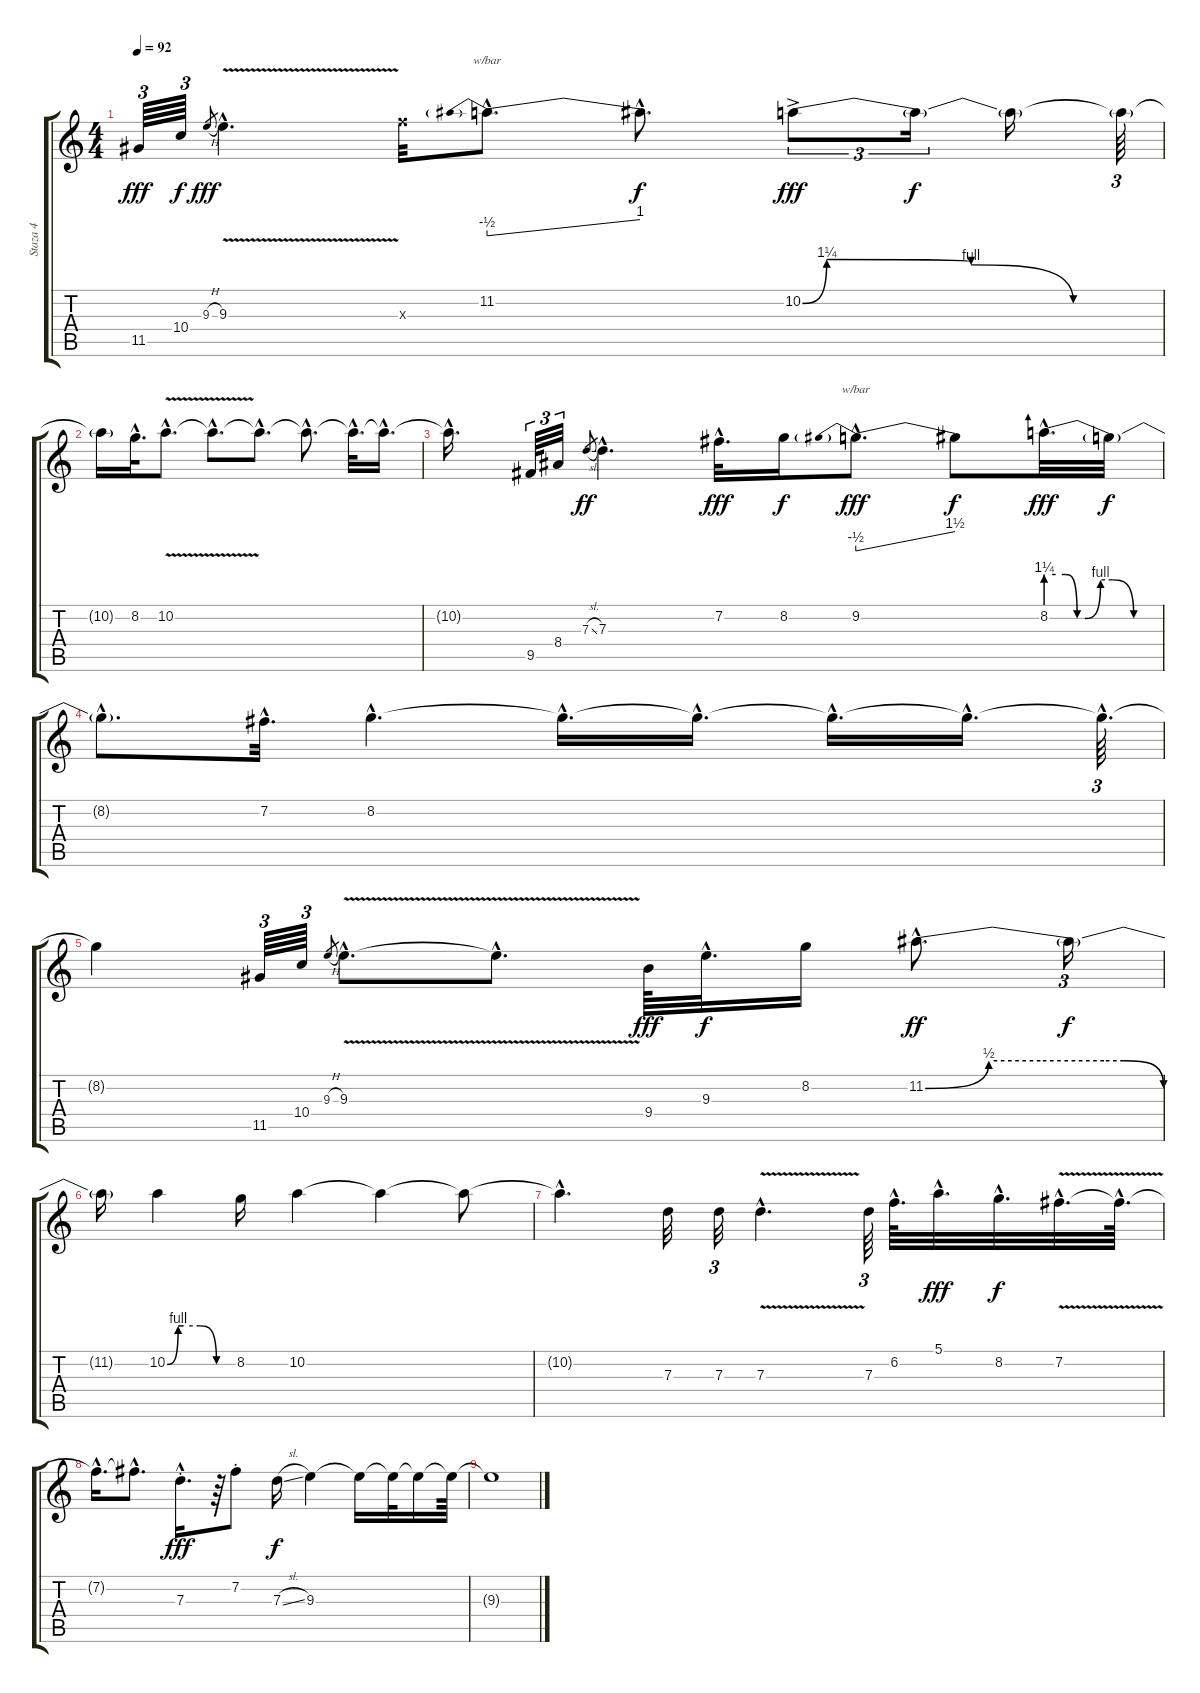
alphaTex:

\track ("Staza 4" "Staza 4") {instrument overdrivenguitar}
\staff {score tabs}
\tuning (E4 B3 G3 D3 A2 E2) {hide}
\ts (4 4)
\tempo 92
\clef g2
\ks c
11.5.64{tu (3 2) dy fff} 10.4.64{tu (3 2) dy f} 9.3{h}.8{gr dy fff} 9.3{v hac}.4{d} 10.3{x}.32 11.2{hac}.8{d tbe (predivedive default 0 -2 60 4)} 11.2{hac t}.8{d dy f} 10.2{be (custom 0 0 4 5 28 4 45 0 60 0) ac}.8{tu (3 2) dy fff} 10.2{t}.16{tu (3 2) dy f} 10.2{t}.16 10.2{t}.64{tu (3 2)} |
10.2{t}.16 8.2{hac}.32{d} 10.2{v hac}.8{d} 10.2{hac t}.8{d} 10.2{hac t}.8{d} 10.2{hac t}.8{d} 10.2{hac t}.32{d} 10.2{hac t}.16{d} |
10.2{hac t}.16{d} 9.5.64{tu (3 2)} 8.4.32{tu (3 2)} 7.3{sl}.8{gr dy ff} 7.3{hac}.4{d} 7.2{hac}.32{d dy fff} 8.2.16{dy f} 9.2{hac}.8{d tbe (predivedive default 0 -2 60 6) dy fff} 9.2{t}.8{dy f} 8.2{be (custom 0 5 5 5 10 5 16 0 20 0 28 4 34 4 45 0 60 0) hac}.32{d dy fff} 8.2{t}.32{dy f} |
8.2{hac t}.8{d} 7.2{hac}.32{d} 8.2{hac}.4{d} 8.2{hac t}.16{d} 8.2{hac t}.16{d} 8.2{hac t}.16{d} 8.2{hac t}.16{d} 8.2{hac t}.64{d tu (3 2)} |
8.2{t}.4 11.5.64{tu (3 2)} 10.4.64{tu (3 2)} 9.3{h}.8{gr} 9.3{v hac}.8{d} 9.3{hac t}.8{d} 9.4.64{dy fff} 9.3{hac}.32{d dy f} 8.2.16 11.2{be (custom 0 0 16 2 29 2 45 2 50 2 60 0) hac}.8{d dy ff} 11.2{t}.16{tu (3 2) dy f} |
11.2{t}.16 10.2{be (custom 0 0 10 4 15 4 30 4 45 0 60 0)}.4 8.2.16 10.2.4 10.2{t}.4 10.2{t}.8 |
10.2{hac t}.4{d} 7.3.32 7.3.32{tu (3 2)} 7.3{v hac}.4{d} 7.3.64{tu (3 2)} 6.2{hac}.64{d} 5.1{hac}.32{d dy fff} 8.2{hac}.32{d dy f} 7.2{v hac}.32{d} 7.2{hac t}.64{d} |
7.2{hac t}.16{d} 7.2{hac t}.8{d} 7.3{hac st}.16{d dy fff} r.64 7.2{st}.8 7.3{sl}.16{dy f} 9.3.4 9.3{t}.16 9.3{t}.32 9.3{t}.16 9.3{t}.64 |
9.3{t}.1
